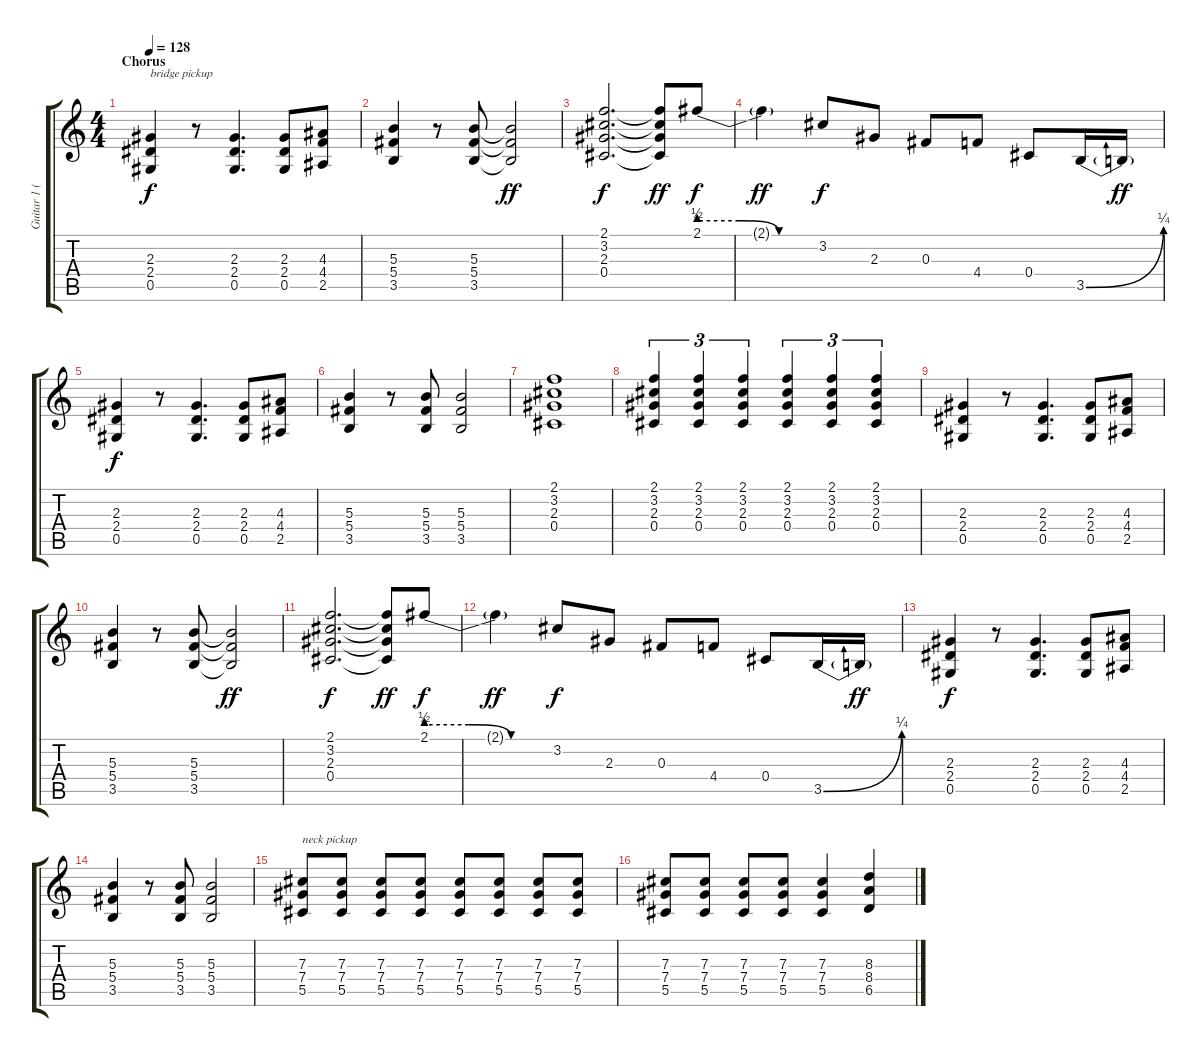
\track ("Guitar 1 (Slash)" "Guitar 1 (") {instrument distortionguitar}
\staff {score tabs}
\tuning (Eb4 Bb3 Gb3 Db3 Ab2 Eb2) {hide}
\ts (4 4)
\section ("" "Chorus")
\tempo 128
\clef g2
\ks c
(2.3 2.4 0.5).4{txt "bridge pickup" dy f} r.8 (2.3 2.4 0.5).4{d} (2.3 2.4 0.5).8 (4.3 4.4 2.5).8 |
(5.3 5.4 3.5).4 r.8 (5.3 5.4 3.5).8 (5.3{t} 5.4{t} 3.5{t}).2{dy ff} |
(2.1 3.2 2.3 0.4).2{d dy f} (2.1{t} 3.2{t} 2.3{t} 0.4{t}).8{dy ff} 2.1{be (custom 0 2 20 2 40 0 60 0)}.8{dy f} |
2.1{t}.4{dy ff} 3.2.8{dy f} 2.3.8 0.3.8 4.4.8 0.4.8 3.5{be (bend 0 0 60 1)}.16 3.5{t}.16{dy ff} |
(2.3 2.4 0.5).4{dy f} r.8 (2.3 2.4 0.5).4{d} (2.3 2.4 0.5).8 (4.3 4.4 2.5).8 |
(5.3 5.4 3.5).4 r.8 (5.3 5.4 3.5).8 (5.3 5.4 3.5).2 |
(2.1 3.2 2.3 0.4).1 |
(2.1 3.2 2.3 0.4).4{tu (3 2)} (2.1 3.2 2.3 0.4).4{tu (3 2)} (2.1 3.2 2.3 0.4).4{tu (3 2)} (2.1 3.2 2.3 0.4).4{tu (3 2)} (2.1 3.2 2.3 0.4).4{tu (3 2)} (2.1 3.2 2.3 0.4).4{tu (3 2)} |
(2.3 2.4 0.5).4 r.8 (2.3 2.4 0.5).4{d} (2.3 2.4 0.5).8 (4.3 4.4 2.5).8 |
(5.3 5.4 3.5).4 r.8 (5.3 5.4 3.5).8 (5.3{t} 5.4{t} 3.5{t}).2{dy ff} |
(2.1 3.2 2.3 0.4).2{d dy f} (2.1{t} 3.2{t} 2.3{t} 0.4{t}).8{dy ff} 2.1{be (custom 0 2 20 2 40 0 60 0)}.8{dy f} |
2.1{t}.4{dy ff} 3.2.8{dy f} 2.3.8 0.3.8 4.4.8 0.4.8 3.5{be (bend 0 0 60 1)}.16 3.5{t}.16{dy ff} |
(2.3 2.4 0.5).4{dy f} r.8 (2.3 2.4 0.5).4{d} (2.3 2.4 0.5).8 (4.3 4.4 2.5).8 |
(5.3 5.4 3.5).4 r.8 (5.3 5.4 3.5).8 (5.3 5.4 3.5).2 |
(7.3 7.4 5.5).8{txt "neck pickup"} (7.3 7.4 5.5).8 (7.3 7.4 5.5).8 (7.3 7.4 5.5).8 (7.3 7.4 5.5).8 (7.3 7.4 5.5).8 (7.3 7.4 5.5).8 (7.3 7.4 5.5).8 |
(7.3 7.4 5.5).8 (7.3 7.4 5.5).8 (7.3 7.4 5.5).8 (7.3 7.4 5.5).8 (7.3 7.4 5.5).4 (8.3 8.4 6.5).4
